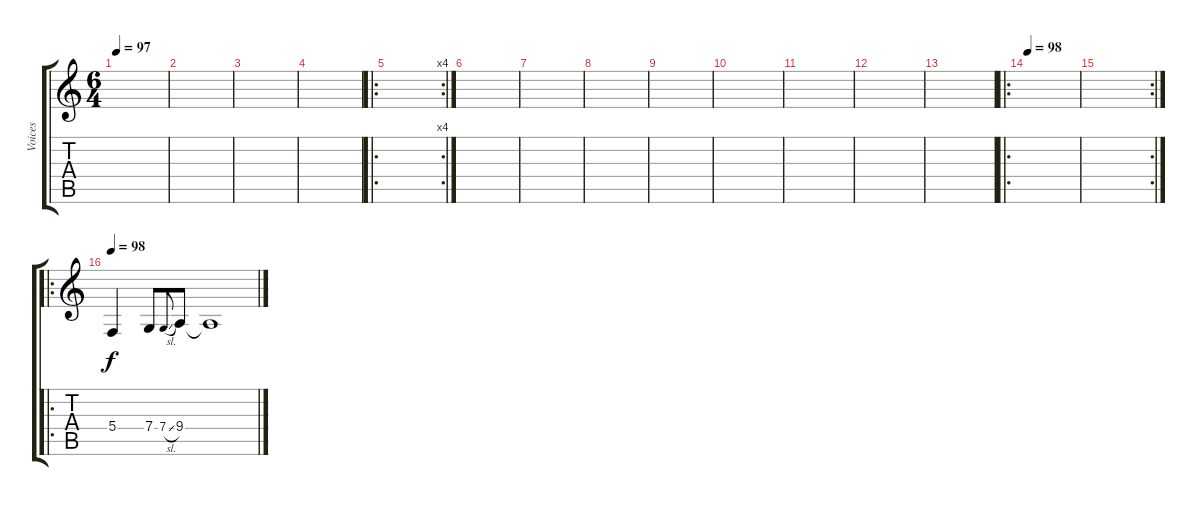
\track ("Voices" "Voices") {instrument trombone}
\staff {score tabs}
\tuning (E4 C4 G3 C3 G2 C2) {hide}
\ts (6 4)
\tempo 97
\clef g2
\ks c
|
|
|
|
\ro
\rc 4
|
|
|
|
|
|
|
|
|
\ro
\tempo 98
|
\rc 2
|
\ro
\tempo 98
5.4.4 7.4.8 7.4{sl}.8{gr onbeat} 9.4.8 9.4{t}.1
